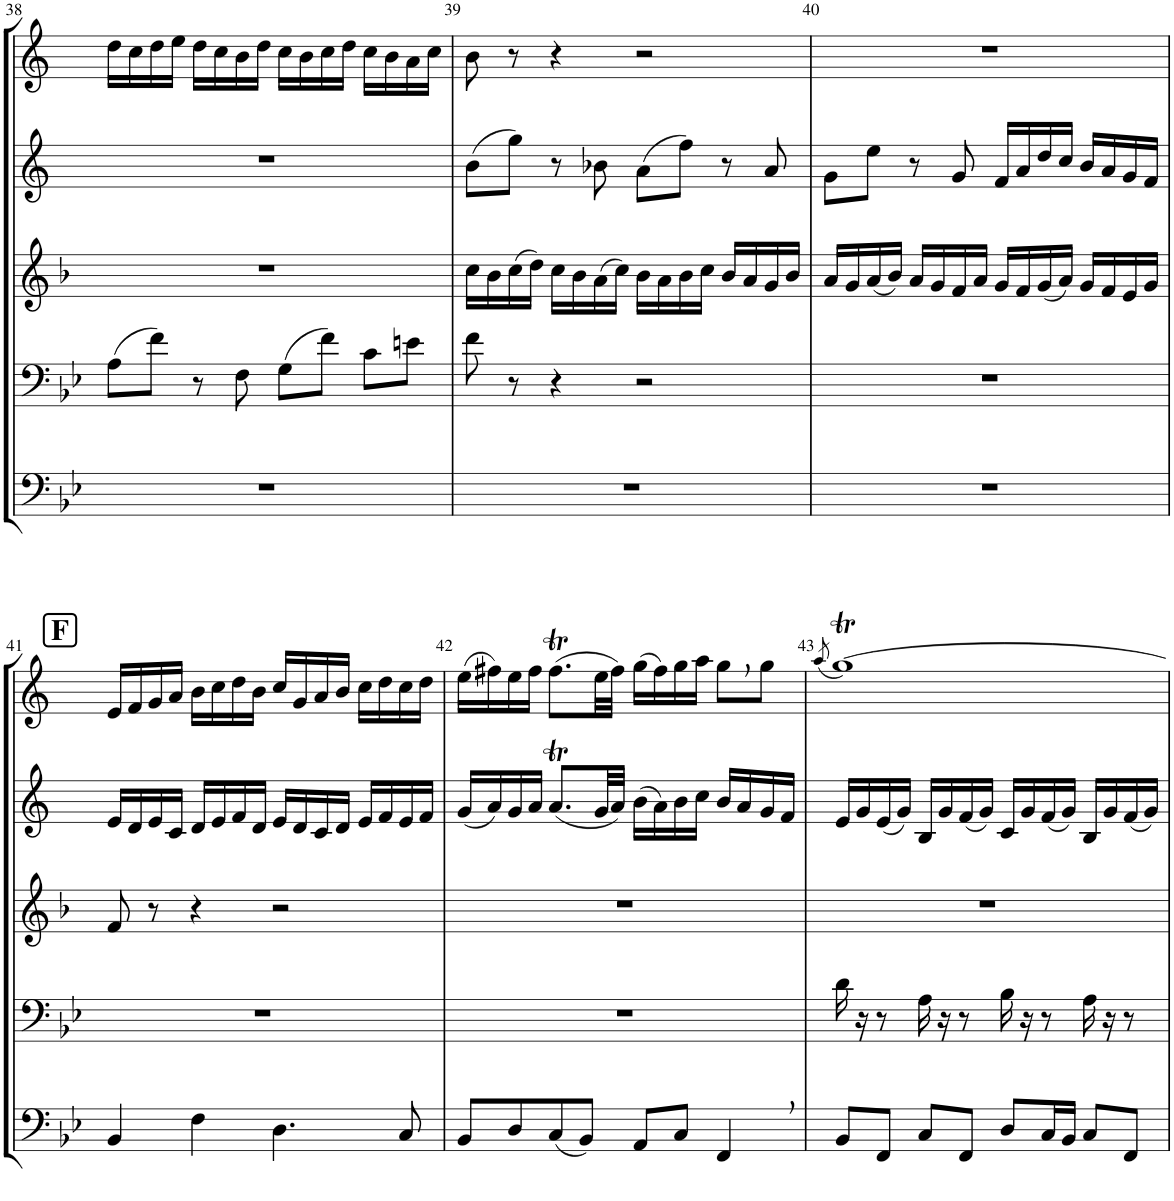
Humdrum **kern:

**kern	**kern	**kern	**kern	**kern
*part5	*part4	*part3	*part2	*part1
*staff5	*staff4	*staff3	*staff2	*staff1
*I"Tuba	*I"Trombone	*I"Horn in F	*I"Bb Trumpet II	*I"Bb Trumpet I
*I'Tba	*I'Trb	*I'Hn	*I'Tpt	*I'Tpt
!!LO:PB:g=z
*clefF4	*clefF4	*clefG2	*clefG2	*clefG2
*	*	*Trd4c7	*Trd1c2	*Trd1c2
*k[b-e-]	*k[b-e-]	*k[b-]	*k[]	*k[]
*M4/4	*M4/4	*M4/4	*M4/4	*M4/4
=38	=38	=38	=38	=38
1r	(8A\L	1r	1r	16dd\LL
.	.	.	.	16cc\
.	8f\J)	.	.	16dd\
.	.	.	.	16ee\JJ
.	8r	.	.	16dd\LL
.	.	.	.	16cc\
.	8F\	.	.	16b\
.	.	.	.	16dd\JJ
.	(8G\L	.	.	16cc\LL
.	.	.	.	16b\
.	8f\J)	.	.	16cc\
.	.	.	.	16dd\JJ
.	8c\L	.	.	16cc\LL
.	.	.	.	16b\
.	8en\J	.	.	16a\
.	.	.	.	16cc\JJ
=39	=39	=39	=39	=39
1r	8f\	16cc\LL	(8b\L	8b\
.	.	16b-\	.	.
.	8r	(16cc\	8gg\J)	8r
.	.	16dd\JJ)	.	.
.	4r	16cc\LL	8r	4r
.	.	16b-\	.	.
.	.	(16a\	8b-X\	.
.	.	16cc\JJ)	.	.
.	2r	16b-\LL	(8a\L	2r
.	.	16a\	.	.
.	.	16b-\	8ff\J)	.
.	.	16cc\JJ	.	.
.	.	16b-/LL	8r	.
.	.	16a/	.	.
.	.	16g/	8a/	.
.	.	16b-/JJ	.	.
=40	=40	=40	=40	=40
1r	1r	16a/LL	8g\L	1r
.	.	16g/	.	.
.	.	(16a/	8ee\J	.
.	.	16b-/JJ)	.	.
.	.	16a/LL	8r	.
.	.	16g/	.	.
.	.	16f/	8g/	.
.	.	16a/JJ	.	.
.	.	16g/LL	16f/LL	.
.	.	16f/	16a/	.
.	.	(16g/	16dd/	.
.	.	16a/JJ)	16cc/JJ	.
.	.	16g/LL	16b/LL	.
.	.	16f/	16a/	.
.	.	16e/	16g/	.
.	.	16g/JJ	16f/JJ	.
!!LO:LB:g=z
!!LO:REH:place=s1:a:B:cj:fs=14:t=F
=41	=41	=41	=41	=41
4BB-/	1r	8f/	16e/LL	16e/LL
.	.	.	16d/	16f/
.	.	8r	16e/	16g/
.	.	.	16c/JJ	16a/JJ
4F\	.	4r	16d/LL	16b\LL
.	.	.	16e/	16cc\
.	.	.	16f/	16dd\
.	.	.	16d/JJ	16b\JJ
4.D\	.	2r	16e/LL	16cc/LL
.	.	.	16d/	16g/
.	.	.	16c/	16a/
.	.	.	16d/JJ	16b/JJ
.	.	.	16e/LL	16cc\LL
.	.	.	16f/	16dd\
8C/	.	.	16e/	16cc\
.	.	.	16f/JJ	16dd\JJ
=42	=42	=42	=42	=42
8BB-/L	1r	1r	(16g/LL	(16ee\LL
.	.	.	16a/)	16ff#X\)
8D/	.	.	16g/	16ee\
.	.	.	16a/JJ	16ff#\JJ
(8C/	.	.	(8.aT/L	(8.ff#t\L
8BB-/J)	.	.	.	.
.	.	.	32g/LL	32ee\LL
.	.	.	32a/JJJ)	32ff#\JJJ)
8AA/L	.	.	(16b\LL	(16gg\LL
.	.	.	16a\)	16ff#\)
8C/J	.	.	16b\	16gg\
.	.	.	16cc\JJ	16aa\JJ
4FF,/	.	.	16b/LL	8gg,\L
.	.	.	16a/	.
.	.	.	16g/	8gg\J
.	.	.	16f/JJ	.
=43	=43	=43	=43	=43
.	.	.	.	(8qaa/
8BB-/L	16d\	1r	16e/LL	[1ggT)
.	16r	.	16g/	.
8FF/J	8r	.	(16e/	.
.	.	.	16g/JJ)	.
8C/L	16A\	.	16B/LL	.
.	16r	.	16g/	.
8FF/J	8r	.	(16f/	.
.	.	.	16g/JJ)	.
8D/L	16B-\	.	16c/LL	.
.	16r	.	16g/	.
16C/L	8r	.	(16f/	.
16BB-/JJ	.	.	16g/JJ)	.
8C/L	16A\	.	16B/LL	.
.	16r	.	16g/	.
8FF/J	8r	.	(16f/	.
.	.	.	16g/JJ)	.
=	=	=	=	=
*-	*-	*-	*-	*-
